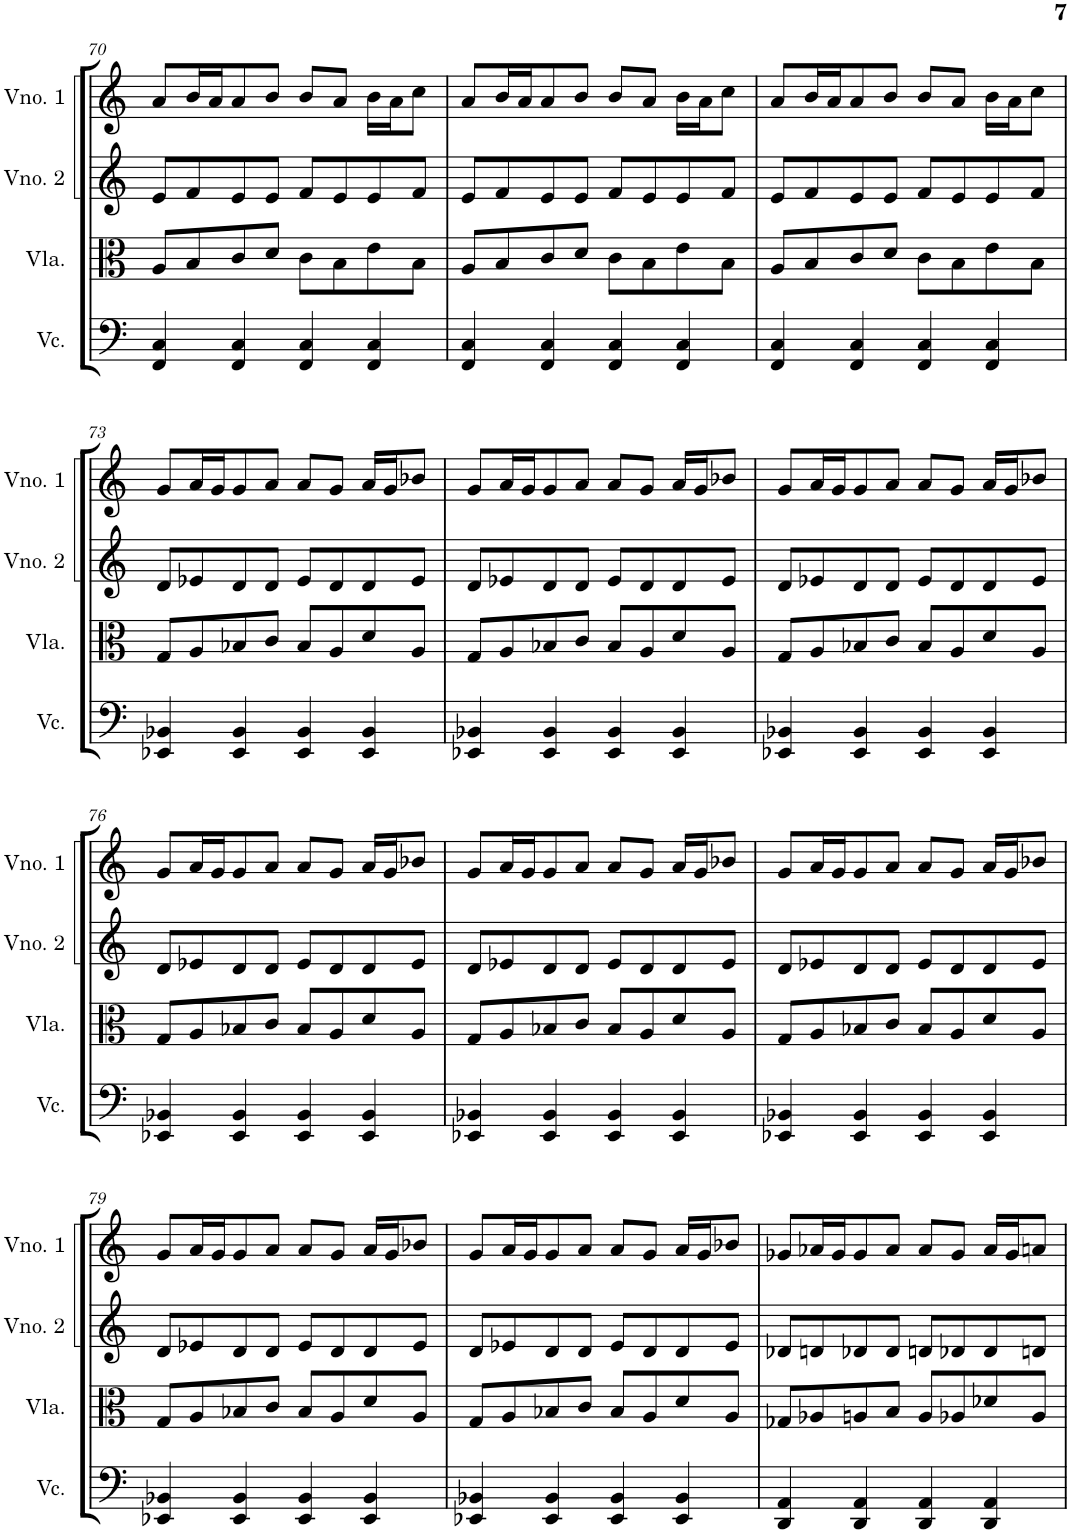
**kern	**kern	**kern	**kern
*part4	*part3	*part2	*part1
*staff4	*staff3	*staff2	*staff1
*I"Violoncelo	*I"Viola	*I"Violino 2	*I"Violino 1
*I'Vc.	*I'Vla.	*I'Vno. 2	*I'Vno. 1
!!LO:PB:g=z
*clefF4	*clefC3	*clefG2	*clefG2
*k[]	*k[]	*k[]	*k[]
*M2/2	*M2/2	*M2/2	*M2/2
*met(c|)	*met(c|)	*met(c|)	*met(c|)
=70	=70	=70	=70
4FF/ 4C/	8A/L	8e/L	8a/L
.	8B/	8f/	16b/L
.	.	.	16a/J
4FF/ 4C/	8c/	8e/	8a/
.	8d/J	8e/J	8b/J
4FF/ 4C/	8c\L	8f/L	8b/L
.	8B\	8e/	8a/J
4FF/ 4C/	8e\	8e/	16b\LL
.	.	.	16a\J
.	8B\J	8f/J	8cc\J
=71	=71	=71	=71
4FF/ 4C/	8A/L	8e/L	8a/L
.	8B/	8f/	16b/L
.	.	.	16a/J
4FF/ 4C/	8c/	8e/	8a/
.	8d/J	8e/J	8b/J
4FF/ 4C/	8c\L	8f/L	8b/L
.	8B\	8e/	8a/J
4FF/ 4C/	8e\	8e/	16b\LL
.	.	.	16a\J
.	8B\J	8f/J	8cc\J
=72	=72	=72	=72
4FF/ 4C/	8A/L	8e/L	8a/L
.	8B/	8f/	16b/L
.	.	.	16a/J
4FF/ 4C/	8c/	8e/	8a/
.	8d/J	8e/J	8b/J
4FF/ 4C/	8c\L	8f/L	8b/L
.	8B\	8e/	8a/J
4FF/ 4C/	8e\	8e/	16b\LL
.	.	.	16a\J
.	8B\J	8f/J	8cc\J
!!LO:LB:g=z
=73	=73	=73	=73
4EE-X/ 4BB-X/	8G/L	8d/L	8g/L
.	8A/	8e-X/	16a/L
.	.	.	16g/J
4EE-/ 4BB-/	8B-X/	8d/	8g/
.	8c/J	8d/J	8a/J
4EE-/ 4BB-/	8B-/L	8e-/L	8a/L
.	8A/	8d/	8g/J
4EE-/ 4BB-/	8d/	8d/	16a/LL
.	.	.	16g/J
.	8A/J	8e-/J	8b-X/J
=74	=74	=74	=74
4EE-X/ 4BB-X/	8G/L	8d/L	8g/L
.	8A/	8e-X/	16a/L
.	.	.	16g/J
4EE-/ 4BB-/	8B-X/	8d/	8g/
.	8c/J	8d/J	8a/J
4EE-/ 4BB-/	8B-/L	8e-/L	8a/L
.	8A/	8d/	8g/J
4EE-/ 4BB-/	8d/	8d/	16a/LL
.	.	.	16g/J
.	8A/J	8e-/J	8b-X/J
=75	=75	=75	=75
4EE-X/ 4BB-X/	8G/L	8d/L	8g/L
.	8A/	8e-X/	16a/L
.	.	.	16g/J
4EE-/ 4BB-/	8B-X/	8d/	8g/
.	8c/J	8d/J	8a/J
4EE-/ 4BB-/	8B-/L	8e-/L	8a/L
.	8A/	8d/	8g/J
4EE-/ 4BB-/	8d/	8d/	16a/LL
.	.	.	16g/J
.	8A/J	8e-/J	8b-X/J
!!LO:LB:g=z
=76	=76	=76	=76
4EE-X/ 4BB-X/	8G/L	8d/L	8g/L
.	8A/	8e-X/	16a/L
.	.	.	16g/J
4EE-/ 4BB-/	8B-X/	8d/	8g/
.	8c/J	8d/J	8a/J
4EE-/ 4BB-/	8B-/L	8e-/L	8a/L
.	8A/	8d/	8g/J
4EE-/ 4BB-/	8d/	8d/	16a/LL
.	.	.	16g/J
.	8A/J	8e-/J	8b-X/J
=77	=77	=77	=77
4EE-X/ 4BB-X/	8G/L	8d/L	8g/L
.	8A/	8e-X/	16a/L
.	.	.	16g/J
4EE-/ 4BB-/	8B-X/	8d/	8g/
.	8c/J	8d/J	8a/J
4EE-/ 4BB-/	8B-/L	8e-/L	8a/L
.	8A/	8d/	8g/J
4EE-/ 4BB-/	8d/	8d/	16a/LL
.	.	.	16g/J
.	8A/J	8e-/J	8b-X/J
=78	=78	=78	=78
4EE-X/ 4BB-X/	8G/L	8d/L	8g/L
.	8A/	8e-X/	16a/L
.	.	.	16g/J
4EE-/ 4BB-/	8B-X/	8d/	8g/
.	8c/J	8d/J	8a/J
4EE-/ 4BB-/	8B-/L	8e-/L	8a/L
.	8A/	8d/	8g/J
4EE-/ 4BB-/	8d/	8d/	16a/LL
.	.	.	16g/J
.	8A/J	8e-/J	8b-X/J
!!LO:LB:g=z
=79	=79	=79	=79
4EE-X/ 4BB-X/	8G/L	8d/L	8g/L
.	8A/	8e-X/	16a/L
.	.	.	16g/J
4EE-/ 4BB-/	8B-X/	8d/	8g/
.	8c/J	8d/J	8a/J
4EE-/ 4BB-/	8B-/L	8e-/L	8a/L
.	8A/	8d/	8g/J
4EE-/ 4BB-/	8d/	8d/	16a/LL
.	.	.	16g/J
.	8A/J	8e-/J	8b-X/J
=80	=80	=80	=80
4EE-X/ 4BB-X/	8G/L	8d/L	8g/L
.	8A/	8e-X/	16a/L
.	.	.	16g/J
4EE-/ 4BB-/	8B-X/	8d/	8g/
.	8c/J	8d/J	8a/J
4EE-/ 4BB-/	8B-/L	8e-/L	8a/L
.	8A/	8d/	8g/J
4EE-/ 4BB-/	8d/	8d/	16a/LL
.	.	.	16g/J
.	8A/J	8e-/J	8b-X/J
=81	=81	=81	=81
4DD/ 4AA/	8G-X/L	8d-X/L	8g-X/L
.	8A-X/	8dn/	16a-X/L
.	.	.	16g-/J
4DD/ 4AA/	8An/	8d-X/	8g-/
.	8B/J	8d-/J	8a-/J
4DD/ 4AA/	8A/L	8dn/L	8a-/L
.	8A-X/	8d-X/	8g-/J
4DD/ 4AA/	8d-X/	8d-/	16a-/LL
.	.	.	16g-/J
.	8A-/J	8dn/J	8an/J
=	=	=	=
*-	*-	*-	*-
